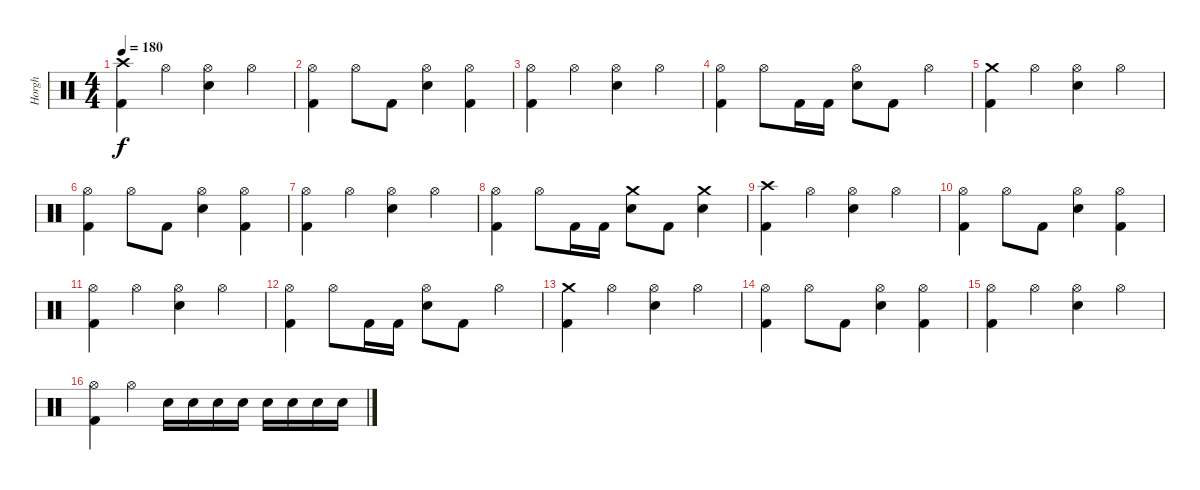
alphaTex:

\track ("Horgh" "Horgh") {instrument percussion}
\staff {score}
\articulation defaults
\ts (4 4)
\tempo 180
\clef neutral
\ks c
("Crash high (hit)" "Kick (hit) 2").4{dy f} "Hi-Hat (open)".4 ("Hi-Hat (open)" "Electric Snare (hit)").4 "Hi-Hat (open)".4 |
("Hi-Hat (open)" "Kick (hit) 2").4 "Hi-Hat (open)".8 "Kick (hit) 2".8 ("Hi-Hat (open)" "Electric Snare (hit)").4 ("Hi-Hat (open)" "Kick (hit) 2").4 |
("Hi-Hat (open)" "Kick (hit) 2").4 "Hi-Hat (open)".4 ("Hi-Hat (open)" "Electric Snare (hit)").4 "Hi-Hat (open)".4 |
("Hi-Hat (open)" "Kick (hit) 2").4 "Hi-Hat (open)".8 "Kick (hit) 2".16 "Kick (hit) 2".16 ("Hi-Hat (open)" "Electric Snare (hit)").8 "Kick (hit) 2".8 "Hi-Hat (open)".4 |
("Crash medium (hit)" "Kick (hit) 2").4 "Hi-Hat (open)".4 ("Hi-Hat (open)" "Electric Snare (hit)").4 "Hi-Hat (open)".4 |
("Hi-Hat (open)" "Kick (hit) 2").4 "Hi-Hat (open)".8 "Kick (hit) 2".8 ("Hi-Hat (open)" "Electric Snare (hit)").4 ("Hi-Hat (open)" "Kick (hit) 2").4 |
("Hi-Hat (open)" "Kick (hit) 2").4 "Hi-Hat (open)".4 ("Hi-Hat (open)" "Electric Snare (hit)").4 "Hi-Hat (open)".4 |
("Hi-Hat (open)" "Kick (hit) 2").4 "Hi-Hat (open)".8 "Kick (hit) 2".16 "Kick (hit) 2".16 ("Crash medium (hit)" "Electric Snare (hit)").8 "Kick (hit) 2".8 ("Crash medium (hit)" "Electric Snare (hit)").4 |
("Crash high (hit)" "Kick (hit) 2").4 "Hi-Hat (open)".4 ("Hi-Hat (open)" "Electric Snare (hit)").4 "Hi-Hat (open)".4 |
("Hi-Hat (open)" "Kick (hit) 2").4 "Hi-Hat (open)".8 "Kick (hit) 2".8 ("Hi-Hat (open)" "Electric Snare (hit)").4 ("Hi-Hat (open)" "Kick (hit) 2").4 |
("Hi-Hat (open)" "Kick (hit) 2").4 "Hi-Hat (open)".4 ("Hi-Hat (open)" "Electric Snare (hit)").4 "Hi-Hat (open)".4 |
("Hi-Hat (open)" "Kick (hit) 2").4 "Hi-Hat (open)".8 "Kick (hit) 2".16 "Kick (hit) 2".16 ("Hi-Hat (open)" "Electric Snare (hit)").8 "Kick (hit) 2".8 "Hi-Hat (open)".4 |
("Crash medium (hit)" "Kick (hit) 2").4 "Hi-Hat (open)".4 ("Hi-Hat (open)" "Electric Snare (hit)").4 "Hi-Hat (open)".4 |
("Hi-Hat (open)" "Kick (hit) 2").4 "Hi-Hat (open)".8 "Kick (hit) 2".8 ("Hi-Hat (open)" "Electric Snare (hit)").4 ("Hi-Hat (open)" "Kick (hit) 2").4 |
("Hi-Hat (open)" "Kick (hit) 2").4 "Hi-Hat (open)".4 ("Hi-Hat (open)" "Electric Snare (hit)").4 "Hi-Hat (open)".4 |
("Hi-Hat (open)" "Kick (hit) 2").4 "Hi-Hat (open)".4 "Electric Snare (hit)".16 "Electric Snare (hit)".16 "Electric Snare (hit)".16 "Electric Snare (hit)".16 "Electric Snare (hit)".16 "Electric Snare (hit)".16 "Electric Snare (hit)".16 "Electric Snare (hit)".16
